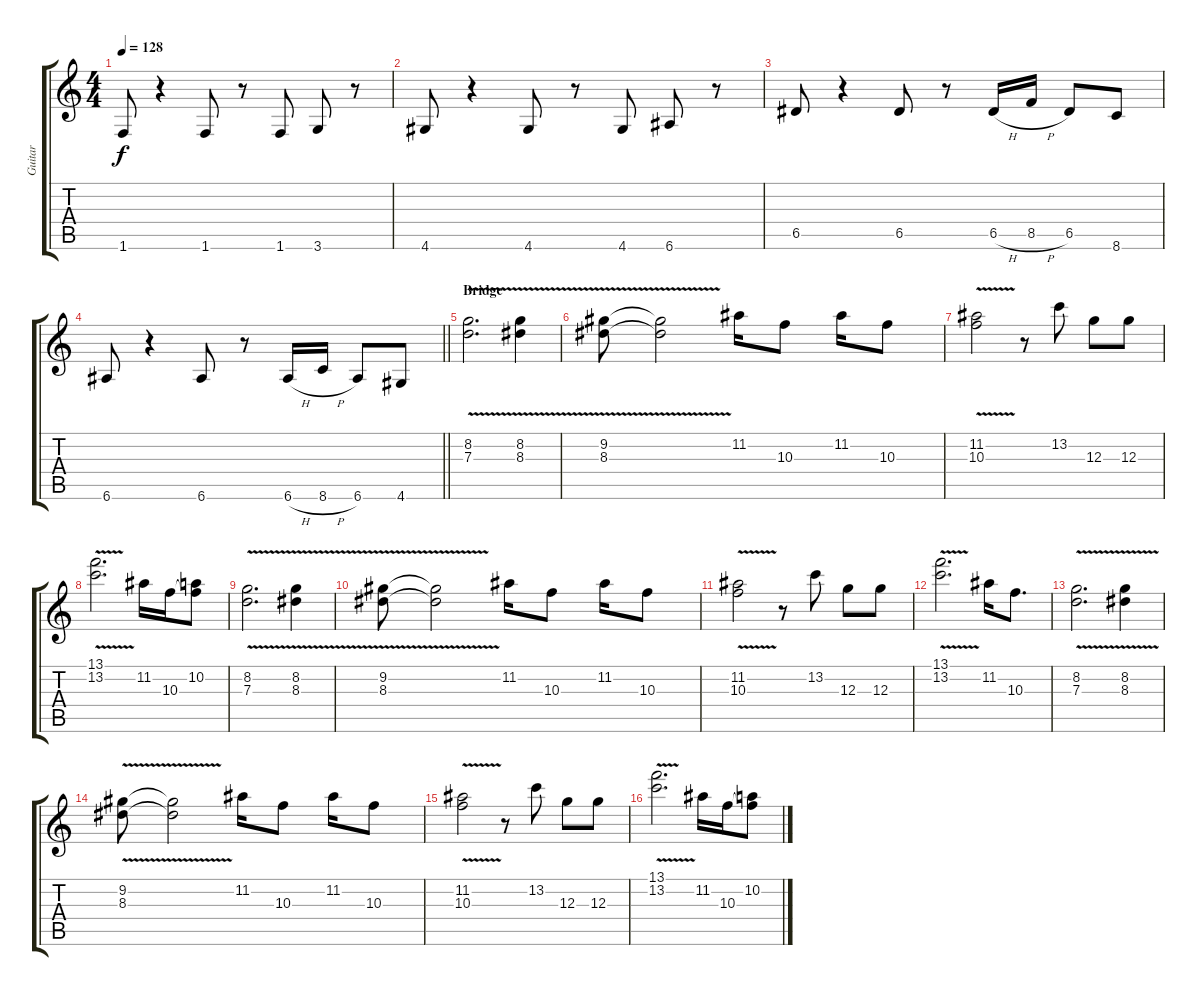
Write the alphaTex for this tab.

\track ("Guitar" "Guitar") {instrument electricguitarmuted}
\staff {score tabs}
\tuning (E4 B3 G3 D3 A2 E2) {hide}
\ts (4 4)
\tempo 128
\clef g2
\ks c
1.6.8{dy f} r.4 1.6.8 r.8 1.6.8 3.6.8 r.8 |
4.6.8 r.4 4.6.8 r.8 4.6.8 6.6.8 r.8 |
6.5.8 r.4 6.5.8 r.8 6.5{h}.16 8.5{h}.16 6.5.8 8.6.8 |
\barLineRight lightlight
6.6.8 r.4 6.6.8 r.8 6.6{h}.16 8.6{h}.16 6.6.8 4.6.8 |
\section ("" "Bridge")
(8.2{v} 7.3{v}).2{d instrument electricguitarclean} (8.2{v} 8.3{v}).4 |
(9.2{v} 8.3{v}).8 (9.2{t} 8.3{t}).2 11.2.16 10.3.8 11.2.16 10.3.8 |
(11.2{v} 10.3{v}).2 r.8 13.2.8 12.3.8 12.3.8 |
(13.1{v} 13.2).2{d} 11.2.16 10.3.16 (10.2 10.3{t}).8 |
(8.2{v} 7.3{v}).2{d} (8.2{v} 8.3{v}).4 |
(9.2{v} 8.3{v}).8 (9.2{t} 8.3{t}).2 11.2.16 10.3.8 11.2.16 10.3.8 |
(11.2{v} 10.3{v}).2 r.8 13.2.8 12.3.8 12.3.8 |
(13.1{v} 13.2).2{d} 11.2.16 10.3.8{d} |
(8.2{v} 7.3{v}).2{d} (8.2{v} 8.3{v}).4 |
(9.2{v} 8.3{v}).8 (9.2{t} 8.3{t}).2 11.2.16 10.3.8 11.2.16 10.3.8 |
(11.2{v} 10.3{v}).2 r.8 13.2.8 12.3.8 12.3.8 |
(13.1{v} 13.2).2{d} 11.2.16 10.3.16 (10.2 10.3{t}).8
